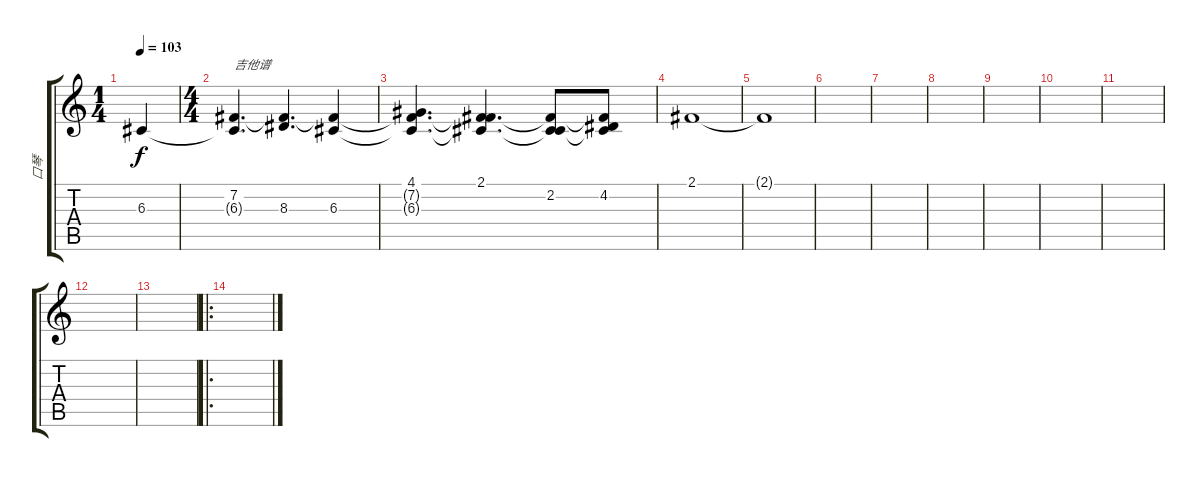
\track ("口琴" "口琴") {instrument harmonica}
\staff {score tabs}
\tuning (E4 B3 G3 D3 A2 E2) {hide}
\ts (1 4)
\tempo 103
\clef g2
\ks c
6.3.4{dy f instrument harmonica} |
\ts (4 4)
(7.2 6.3{t}).4{d txt "吉他谱"} (7.2{t} 8.3).4{d} (7.2{t} 6.3).4 |
(4.1 7.2{t} 6.3{t}).4{d} (2.1 7.2{t} 6.3{t}).4{d} (2.1{t} 2.2 6.3{t}).8 (2.1{t} 4.2 6.3{t}).8 |
2.1.1 |
2.1{t}.1 |
|
|
|
|
|
|
|
|
\ro
